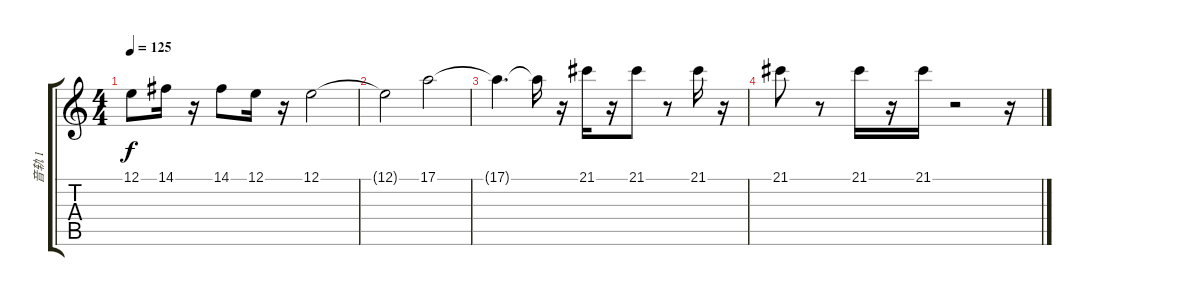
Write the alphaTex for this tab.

\track ("音轨 1" "音轨 1") {instrument lead1square}
\staff {score tabs}
\tuning (E4 B3 G3 D3 A2 E2) {hide}
\ts (4 4)
\tempo 125
\clef g2
\ks c
12.1.8{dy f} 14.1.16 r.16 14.1.8 12.1.16 r.16 12.1.2 |
12.1{t}.2 17.1.2 |
17.1{t}.4{d} 17.1{t}.16 r.16 21.1.16 r.16 21.1.8 r.8 21.1.16 r.16 |
21.1.8 r.8 21.1.16 r.16 21.1.16 r.2 r.16
